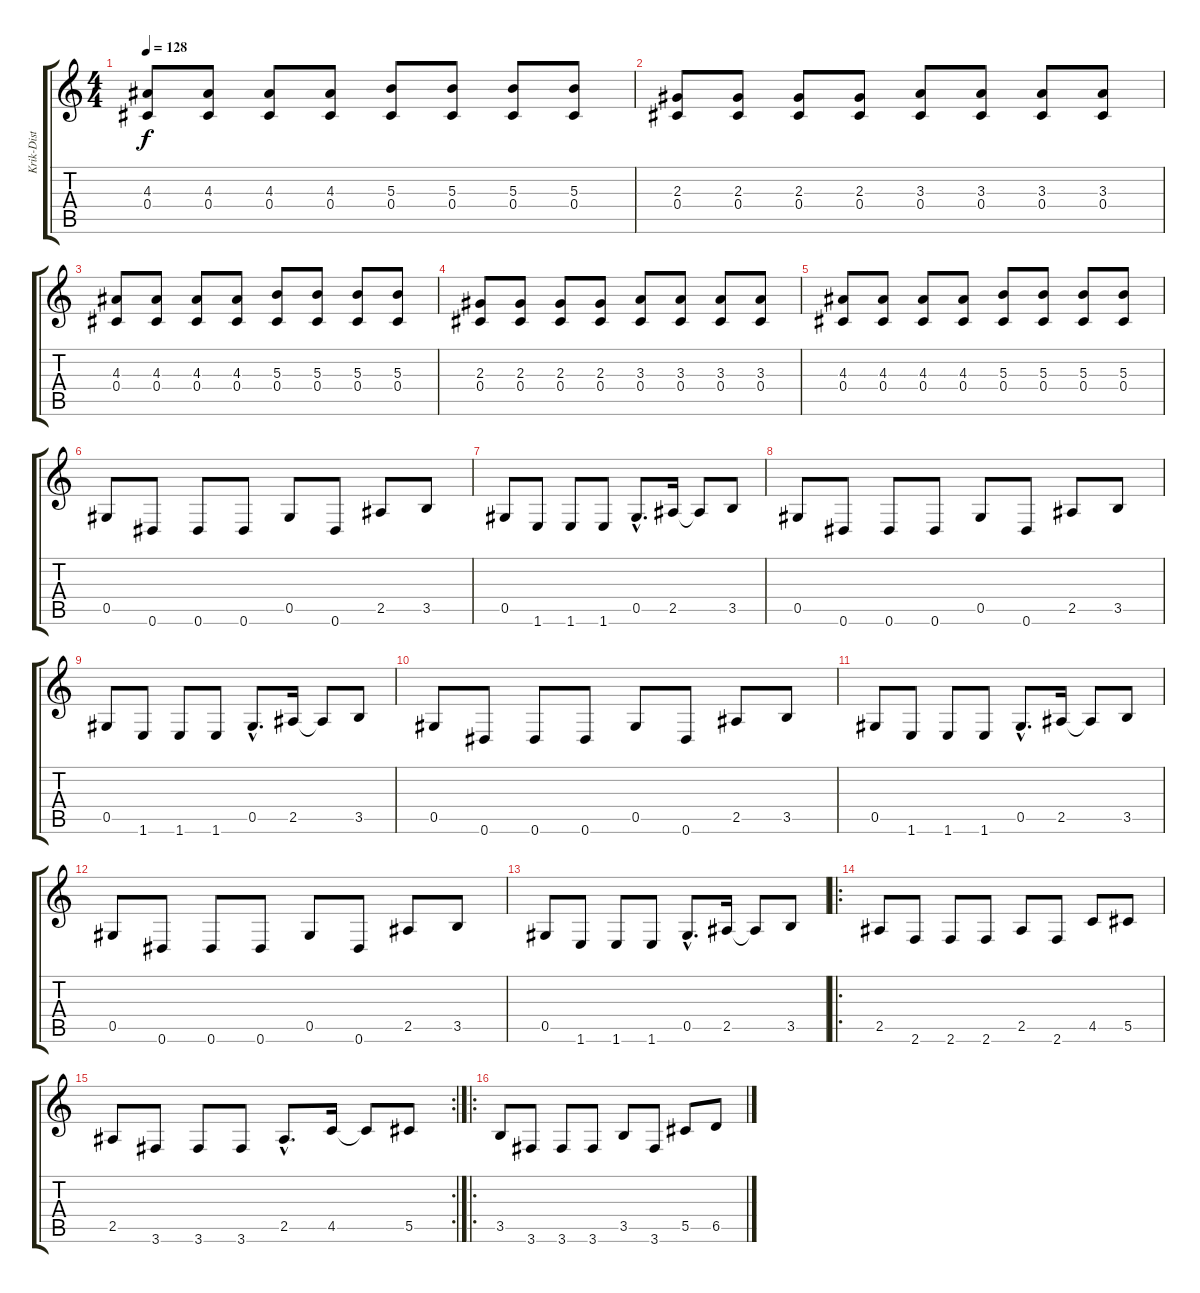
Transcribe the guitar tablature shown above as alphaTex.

\track ("Krik-Dist" "Krik-Dist") {instrument distortionguitar}
\staff {score tabs}
\tuning (Eb4 Bb3 Gb3 Db3 Ab2 Eb2) {hide}
\ts (4 4)
\tempo 128
\clef g2
\ks c
(4.3 0.4).8{dy f} (4.3 0.4).8 (4.3 0.4).8 (4.3 0.4).8 (5.3 0.4).8 (5.3 0.4).8 (5.3 0.4).8 (5.3 0.4).8 |
(2.3 0.4).8 (2.3 0.4).8 (2.3 0.4).8 (2.3 0.4).8 (3.3 0.4).8 (3.3 0.4).8 (3.3 0.4).8 (3.3 0.4).8 |
(4.3 0.4).8 (4.3 0.4).8 (4.3 0.4).8 (4.3 0.4).8 (5.3 0.4).8 (5.3 0.4).8 (5.3 0.4).8 (5.3 0.4).8 |
(2.3 0.4).8 (2.3 0.4).8 (2.3 0.4).8 (2.3 0.4).8 (3.3 0.4).8 (3.3 0.4).8 (3.3 0.4).8 (3.3 0.4).8 |
(4.3 0.4).8 (4.3 0.4).8 (4.3 0.4).8 (4.3 0.4).8 (5.3 0.4).8 (5.3 0.4).8 (5.3 0.4).8 (5.3 0.4).8 |
0.5.8 0.6.8 0.6.8 0.6.8 0.5.8 0.6.8 2.5.8 3.5.8 |
0.5.8 1.6.8 1.6.8 1.6.8 0.5{hac}.8{d} 2.5.16 2.5{t}.8 3.5.8 |
0.5.8 0.6.8 0.6.8 0.6.8 0.5.8 0.6.8 2.5.8 3.5.8 |
0.5.8 1.6.8 1.6.8 1.6.8 0.5{hac}.8{d} 2.5.16 2.5{t}.8 3.5.8 |
0.5.8 0.6.8 0.6.8 0.6.8 0.5.8 0.6.8 2.5.8 3.5.8 |
0.5.8 1.6.8 1.6.8 1.6.8 0.5{hac}.8{d} 2.5.16 2.5{t}.8 3.5.8 |
0.5.8 0.6.8 0.6.8 0.6.8 0.5.8 0.6.8 2.5.8 3.5.8 |
0.5.8 1.6.8 1.6.8 1.6.8 0.5{hac}.8{d} 2.5.16 2.5{t}.8 3.5.8 |
\ro
2.5.8 2.6.8 2.6.8 2.6.8 2.5.8 2.6.8 4.5.8 5.5.8 |
\rc 2
2.5.8 3.6.8 3.6.8 3.6.8 2.5{hac}.8{d} 4.5.16 4.5{t}.8 5.5.8 |
\ro
3.5.8 3.6.8 3.6.8 3.6.8 3.5.8 3.6.8 5.5.8 6.5.8
